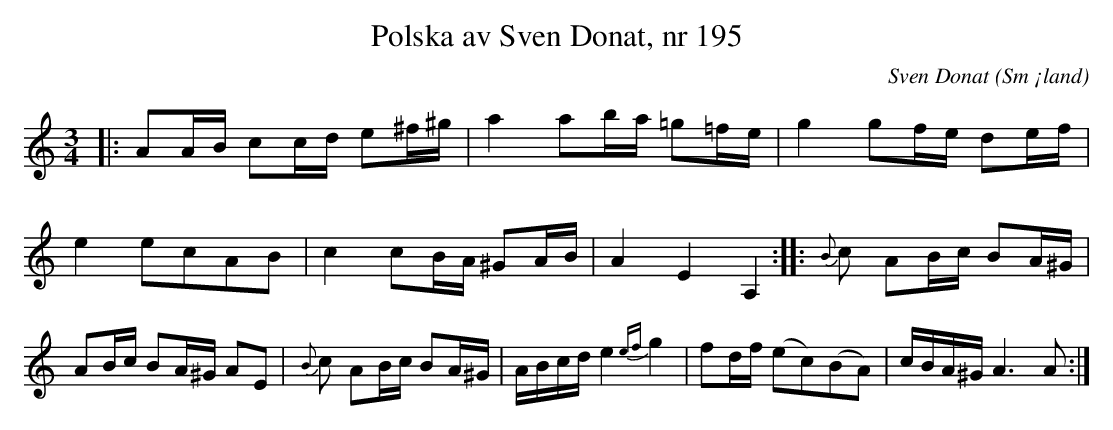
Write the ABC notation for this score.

X:1
T:Polska av Sven Donat, nr 195
T:
C:Sven Donat
O:Sm ¡land
M:3/4
L:1/16
K:Am
|:A2AB c2cd e2^f^g | a4 a2ba =g2=fe | g4 g2fe d2ef |e4 e2c2A2B2 | c4 c2BA ^G2AB | A4 E4 A,4 :| |: {B}c2 A2Bc B2A^G | A2Bc B2A^G A2E2 | {B}c2  A2Bc B2A^G | ABcd e4 {ef}g4 | f2df (e2c2)(B2A2) | cBA^G A6 A2 :|
